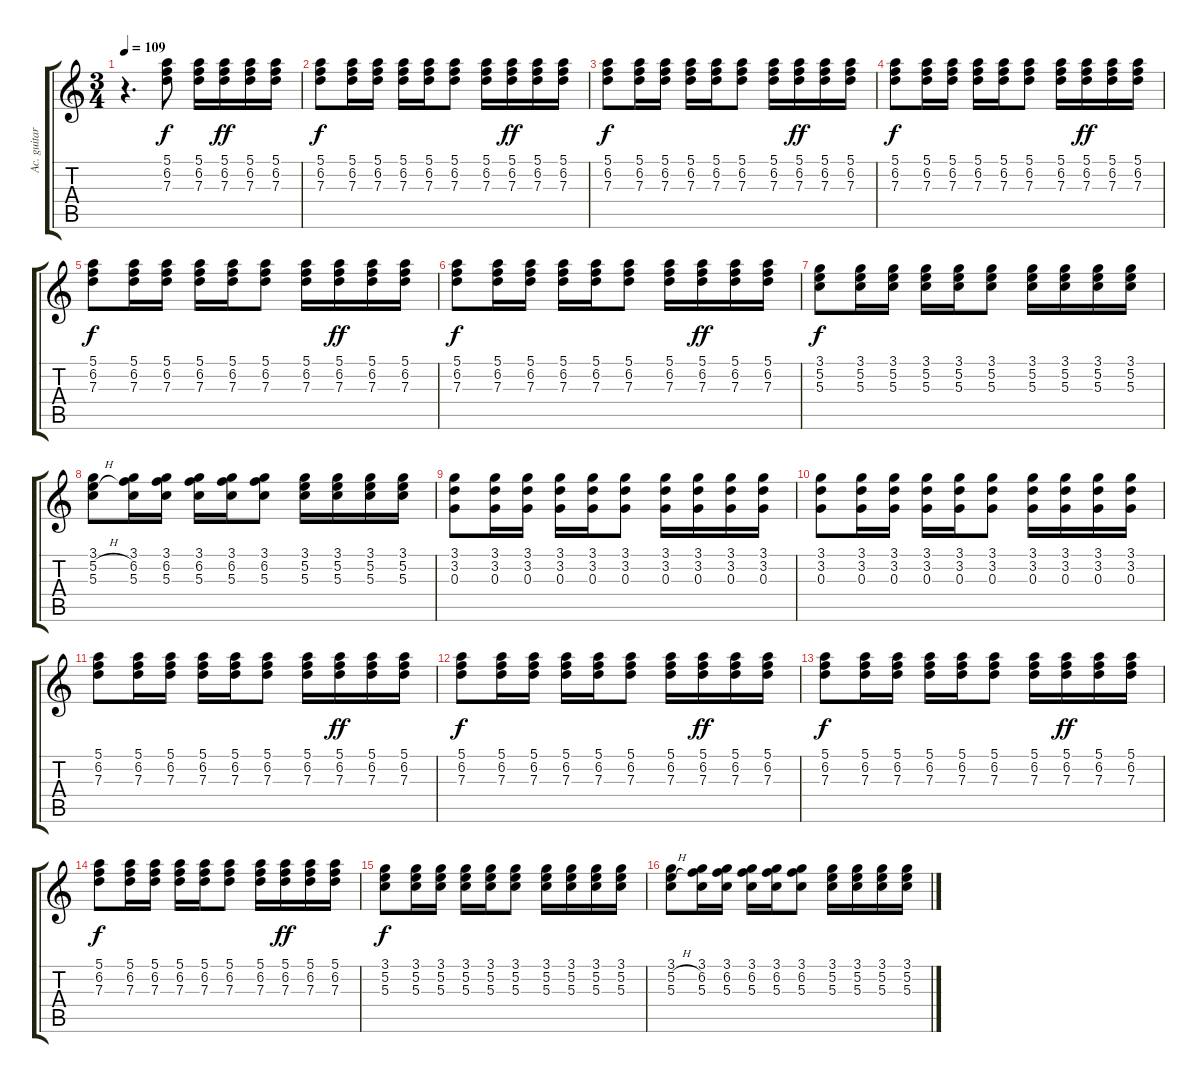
\track ("Ac. guitar" "Ac. guitar") {instrument acousticguitarsteel}
\staff {score tabs}
\tuning (E4 B3 G3 D3 A2 E2) {hide}
\ts (3 4)
\tempo 109
\clef g2
\ks c
r.4{d dy f instrument acousticguitarsteel} (5.1 6.2 7.3).8 (5.1 6.2 7.3).16 (5.1 6.2 7.3).16{dy ff} (5.1 6.2 7.3).16 (5.1 6.2 7.3).16 |
(5.1 6.2 7.3).8{dy f} (5.1 6.2 7.3).16 (5.1 6.2 7.3).16 (5.1 6.2 7.3).16 (5.1 6.2 7.3).16 (5.1 6.2 7.3).8 (5.1 6.2 7.3).16 (5.1 6.2 7.3).16{dy ff} (5.1 6.2 7.3).16 (5.1 6.2 7.3).16 |
(5.1 6.2 7.3).8{dy f} (5.1 6.2 7.3).16 (5.1 6.2 7.3).16 (5.1 6.2 7.3).16 (5.1 6.2 7.3).16 (5.1 6.2 7.3).8 (5.1 6.2 7.3).16 (5.1 6.2 7.3).16{dy ff} (5.1 6.2 7.3).16 (5.1 6.2 7.3).16 |
(5.1 6.2 7.3).8{dy f} (5.1 6.2 7.3).16 (5.1 6.2 7.3).16 (5.1 6.2 7.3).16 (5.1 6.2 7.3).16 (5.1 6.2 7.3).8 (5.1 6.2 7.3).16 (5.1 6.2 7.3).16{dy ff} (5.1 6.2 7.3).16 (5.1 6.2 7.3).16 |
(5.1 6.2 7.3).8{dy f} (5.1 6.2 7.3).16 (5.1 6.2 7.3).16 (5.1 6.2 7.3).16 (5.1 6.2 7.3).16 (5.1 6.2 7.3).8 (5.1 6.2 7.3).16 (5.1 6.2 7.3).16{dy ff} (5.1 6.2 7.3).16 (5.1 6.2 7.3).16 |
(5.1 6.2 7.3).8{dy f} (5.1 6.2 7.3).16 (5.1 6.2 7.3).16 (5.1 6.2 7.3).16 (5.1 6.2 7.3).16 (5.1 6.2 7.3).8 (5.1 6.2 7.3).16 (5.1 6.2 7.3).16{dy ff} (5.1 6.2 7.3).16 (5.1 6.2 7.3).16 |
(3.1 5.2 5.3).8{dy f} (3.1 5.2 5.3).16 (3.1 5.2 5.3).16 (3.1 5.2 5.3).16 (3.1 5.2 5.3).16 (3.1 5.2 5.3).8 (3.1 5.2 5.3).16 (3.1 5.2 5.3).16 (3.1 5.2 5.3).16 (3.1 5.2 5.3).16 |
(3.1 5.2{h} 5.3).8 (3.1 6.2 5.3).16 (3.1 6.2 5.3).16 (3.1 6.2 5.3).16 (3.1 6.2 5.3).16 (3.1 6.2 5.3).8 (3.1 5.2 5.3).16 (3.1 5.2 5.3).16 (3.1 5.2 5.3).16 (3.1 5.2 5.3).16 |
(3.1 3.2 0.3).8 (3.1 3.2 0.3).16 (3.1 3.2 0.3).16 (3.1 3.2 0.3).16 (3.1 3.2 0.3).16 (3.1 3.2 0.3).8 (3.1 3.2 0.3).16 (3.1 3.2 0.3).16 (3.1 3.2 0.3).16 (3.1 3.2 0.3).16 |
(3.1 3.2 0.3).8 (3.1 3.2 0.3).16 (3.1 3.2 0.3).16 (3.1 3.2 0.3).16 (3.1 3.2 0.3).16 (3.1 3.2 0.3).8 (3.1 3.2 0.3).16 (3.1 3.2 0.3).16 (3.1 3.2 0.3).16 (3.1 3.2 0.3).16 |
(5.1 6.2 7.3).8 (5.1 6.2 7.3).16 (5.1 6.2 7.3).16 (5.1 6.2 7.3).16 (5.1 6.2 7.3).16 (5.1 6.2 7.3).8 (5.1 6.2 7.3).16 (5.1 6.2 7.3).16{dy ff} (5.1 6.2 7.3).16 (5.1 6.2 7.3).16 |
(5.1 6.2 7.3).8{dy f} (5.1 6.2 7.3).16 (5.1 6.2 7.3).16 (5.1 6.2 7.3).16 (5.1 6.2 7.3).16 (5.1 6.2 7.3).8 (5.1 6.2 7.3).16 (5.1 6.2 7.3).16{dy ff} (5.1 6.2 7.3).16 (5.1 6.2 7.3).16 |
(5.1 6.2 7.3).8{dy f} (5.1 6.2 7.3).16 (5.1 6.2 7.3).16 (5.1 6.2 7.3).16 (5.1 6.2 7.3).16 (5.1 6.2 7.3).8 (5.1 6.2 7.3).16 (5.1 6.2 7.3).16{dy ff} (5.1 6.2 7.3).16 (5.1 6.2 7.3).16 |
(5.1 6.2 7.3).8{dy f} (5.1 6.2 7.3).16 (5.1 6.2 7.3).16 (5.1 6.2 7.3).16 (5.1 6.2 7.3).16 (5.1 6.2 7.3).8 (5.1 6.2 7.3).16 (5.1 6.2 7.3).16{dy ff} (5.1 6.2 7.3).16 (5.1 6.2 7.3).16 |
(3.1 5.2 5.3).8{dy f} (3.1 5.2 5.3).16 (3.1 5.2 5.3).16 (3.1 5.2 5.3).16 (3.1 5.2 5.3).16 (3.1 5.2 5.3).8 (3.1 5.2 5.3).16 (3.1 5.2 5.3).16 (3.1 5.2 5.3).16 (3.1 5.2 5.3).16 |
(3.1 5.2{h} 5.3).8 (3.1 6.2 5.3).16 (3.1 6.2 5.3).16 (3.1 6.2 5.3).16 (3.1 6.2 5.3).16 (3.1 6.2 5.3).8 (3.1 5.2 5.3).16 (3.1 5.2 5.3).16 (3.1 5.2 5.3).16 (3.1 5.2 5.3).16
